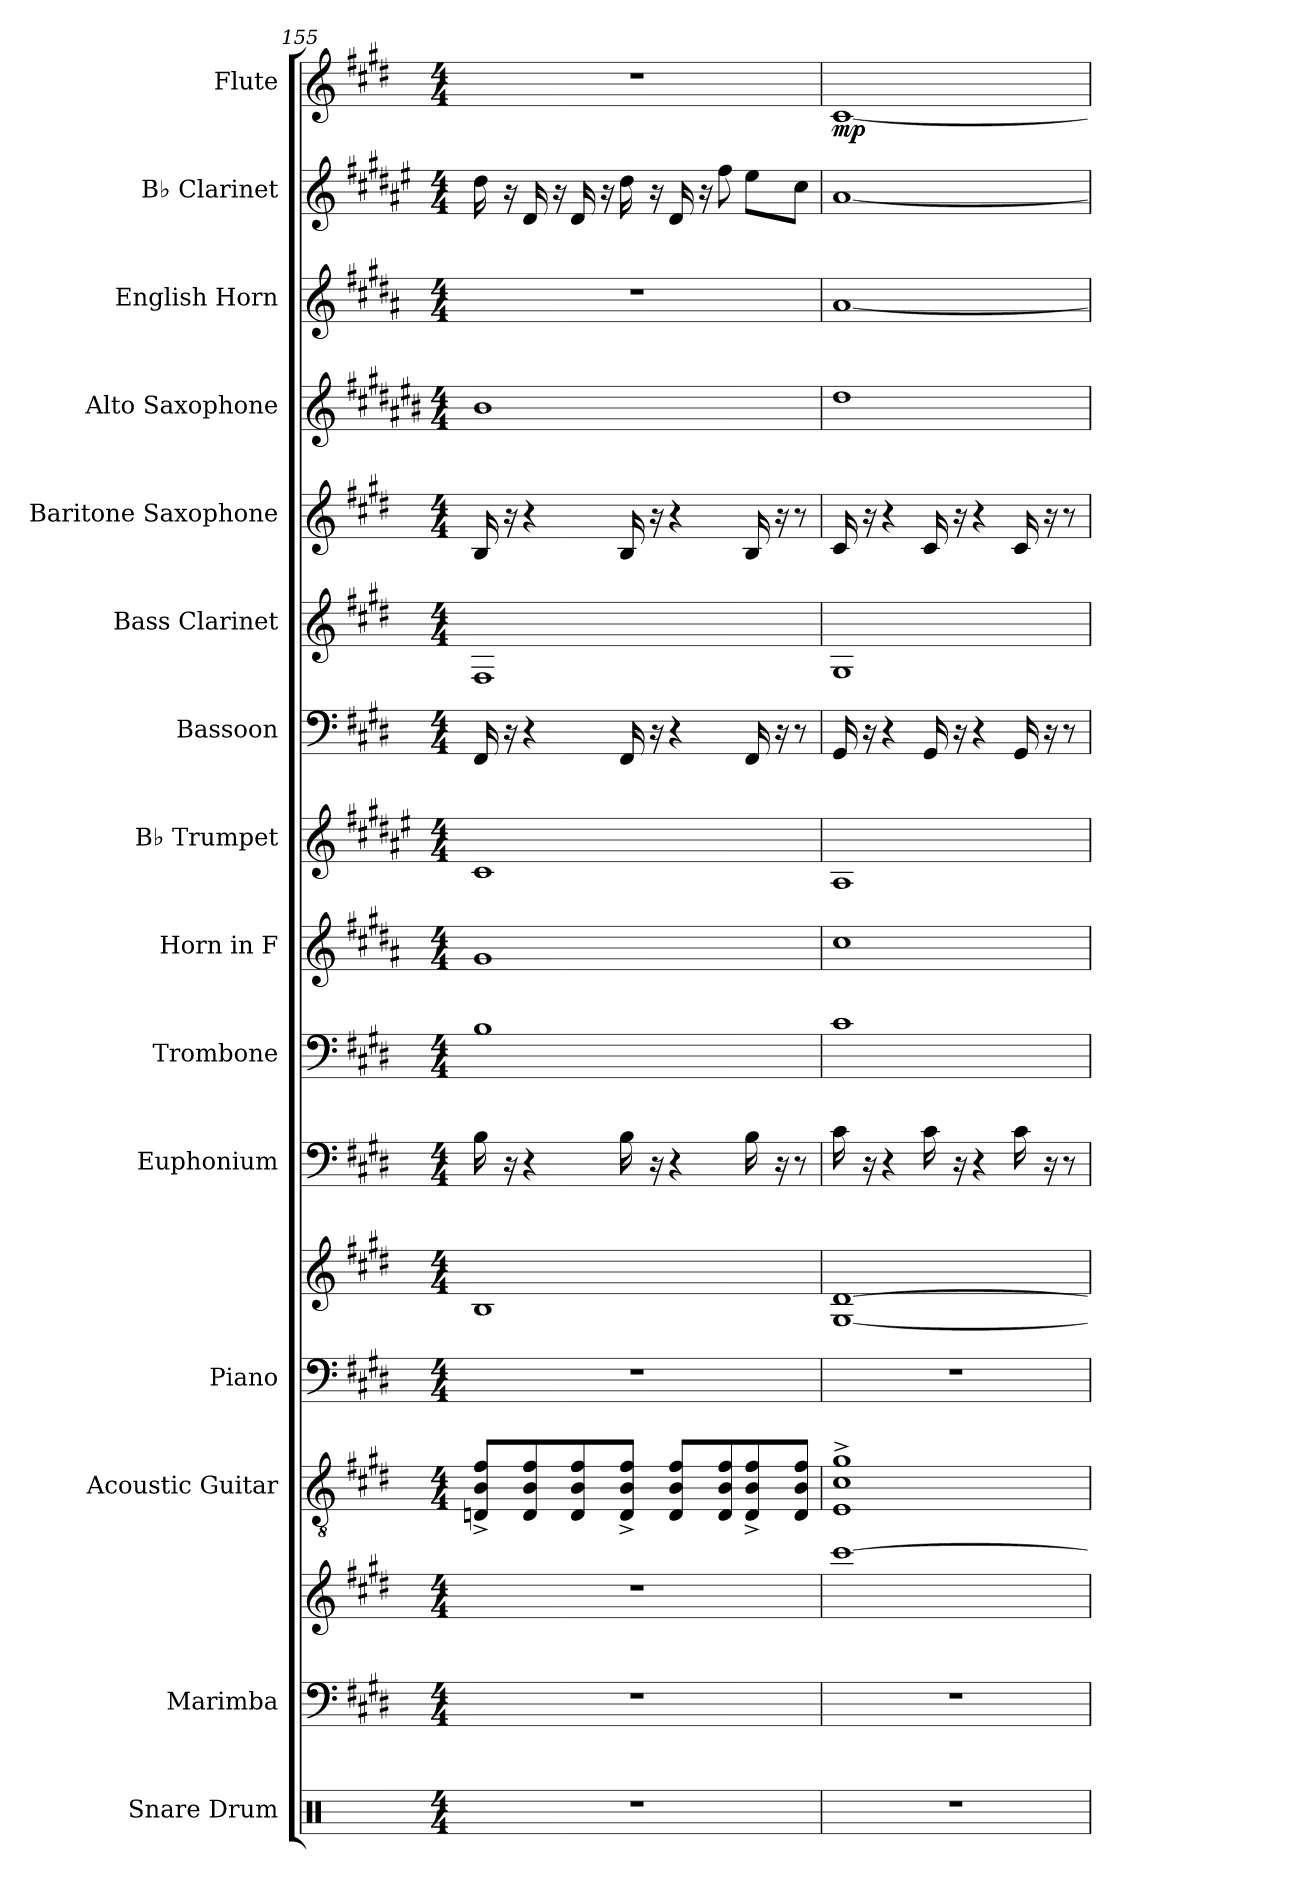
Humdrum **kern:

**kern	**kern	**kern	**kern	**kern	**kern	**kern	**kern	**kern	**kern	**kern	**kern	**kern	**kern	**kern	**kern	**kern	**dynam
*part15	*part14	*part14	*part13	*part12	*part12	*part11	*part10	*part9	*part8	*part7	*part6	*part5	*part4	*part3	*part2	*part1	*part1
*staff17	*staff16	*staff15	*staff14	*staff13	*staff12	*staff11	*staff10	*staff9	*staff8	*staff7	*staff6	*staff5	*staff4	*staff3	*staff2	*staff1	*staff1
*I"Snare Drum	*I"Marimba	*	*I"Acoustic Guitar	*I"Piano	*	*I"Euphonium	*I"Trombone	*I"Horn in F	*I"B♭ Trumpet	*I"Bassoon	*I"Bass Clarinet	*I"Baritone Saxophone	*I"Alto Saxophone	*I"English Horn	*I"B♭ Clarinet	*I"Flute	*
*I'Sn. Dr.	*I'Mrm.	*	*I'Guit.	*I'Pno.	*	*I'Eu.	*I'Trb.	*	*I'B♭ Tpt.	*I'Bsn.	*I'B. Cl.	*I'Bar. Sax.	*I'A. Sax.	*I'E. Hn.	*I'B♭ Cl.	*I'Fl.	*
!!LO:PB:g=z
*clefX	*clefF4	*clefG2	*clefGv2	*clefF4	*clefG2	*clefF4	*clefF4	*clefG2	*clefG2	*clefF4	*clefG2	*clefG2	*clefG2	*clefG2	*clefG2	*clefG2	*
*	*	*	*	*	*	*	*	*ITrd4c7	*ITrd1c2	*	*ITrd8c14	*ITrd12c21	*ITrd5c9	*ITrd4c7	*ITrd1c2	*	*
*k[]	*k[f#c#g#d#]	*k[f#c#g#d#]	*k[f#c#g#d#]	*k[f#c#g#d#]	*k[f#c#g#d#]	*k[f#c#g#d#]	*k[f#c#g#d#]	*k[f#c#g#d#]	*k[f#c#g#d#]	*k[f#c#g#d#]	*k[f#c#g#d#]	*k[f#c#g#d#]	*k[f#c#g#d#]	*k[f#c#g#d#]	*k[f#c#g#d#]	*k[f#c#g#d#]	*
*M4/4	*M4/4	*M4/4	*M4/4	*M4/4	*M4/4	*M4/4	*M4/4	*M4/4	*M4/4	*M4/4	*M4/4	*M4/4	*M4/4	*M4/4	*M4/4	*M4/4	*
=155	=155	=155	=155	=155	=155	=155	=155	=155	=155	=155	=155	=155	=155	=155	=155	=155	=155
1r	1r	1r	8Dn/^ 8B/^ 8f#/^L	1r	1B	16B\	1B	1c#	1B	16FF#/	1FF#	16BB/	1d#	1r	16cc#\	1r	.
.	.	.	.	.	.	16r	.	.	.	16r	.	16r	.	.	16r	.	.
.	.	.	8D/ 8B/ 8f#/	.	.	4r	.	.	.	4r	.	4r	.	.	16c#/	.	.
.	.	.	.	.	.	.	.	.	.	.	.	.	.	.	16r	.	.
.	.	.	8D/ 8B/ 8f#/	.	.	.	.	.	.	.	.	.	.	.	16c#/	.	.
.	.	.	.	.	.	.	.	.	.	.	.	.	.	.	16r	.	.
.	.	.	8D/^ 8B/^ 8f#/^J	.	.	16B\	.	.	.	16FF#/	.	16BB/	.	.	16cc#\	.	.
.	.	.	.	.	.	16r	.	.	.	16r	.	16r	.	.	16r	.	.
.	.	.	8D/ 8B/ 8f#/L	.	.	4r	.	.	.	4r	.	4r	.	.	16c#/	.	.
.	.	.	.	.	.	.	.	.	.	.	.	.	.	.	16r	.	.
.	.	.	8D/ 8B/ 8f#/	.	.	.	.	.	.	.	.	.	.	.	8ee\	.	.
.	.	.	8D/^ 8B/^ 8f#/^	.	.	16B\	.	.	.	16FF#/	.	16BB/	.	.	8dd#\L	.	.
.	.	.	.	.	.	16r	.	.	.	16r	.	16r	.	.	.	.	.
.	.	.	8D/ 8B/ 8f#/J	.	.	8r	.	.	.	8r	.	8r	.	.	8b\J	.	.
=156	=156	=156	=156	=156	=156	=156	=156	=156	=156	=156	=156	=156	=156	=156	=156	=156	=156
!	!	!	!	!	!	!	!	!	!	!	!	!	!	!	!	!	!LO:DY:b
1r	1r	[1ccc#	1E^ 1c#^ 1g#^	1r	[1G# [1d#	16c#\	1c#	1f#	1G#	16GG#/	1GG#	16C#/	1f#	[1d#	[1g#	[1c#	mp
.	.	.	.	.	.	16r	.	.	.	16r	.	16r	.	.	.	.	.
.	.	.	.	.	.	4r	.	.	.	4r	.	4r	.	.	.	.	.
.	.	.	.	.	.	16c#\	.	.	.	16GG#/	.	16C#/	.	.	.	.	.
.	.	.	.	.	.	16r	.	.	.	16r	.	16r	.	.	.	.	.
.	.	.	.	.	.	4r	.	.	.	4r	.	4r	.	.	.	.	.
.	.	.	.	.	.	16c#\	.	.	.	16GG#/	.	16C#/	.	.	.	.	.
.	.	.	.	.	.	16r	.	.	.	16r	.	16r	.	.	.	.	.
.	.	.	.	.	.	8r	.	.	.	8r	.	8r	.	.	.	.	.
=	=	=	=	=	=	=	=	=	=	=	=	=	=	=	=	=	=
*-	*-	*-	*-	*-	*-	*-	*-	*-	*-	*-	*-	*-	*-	*-	*-	*-	*-
